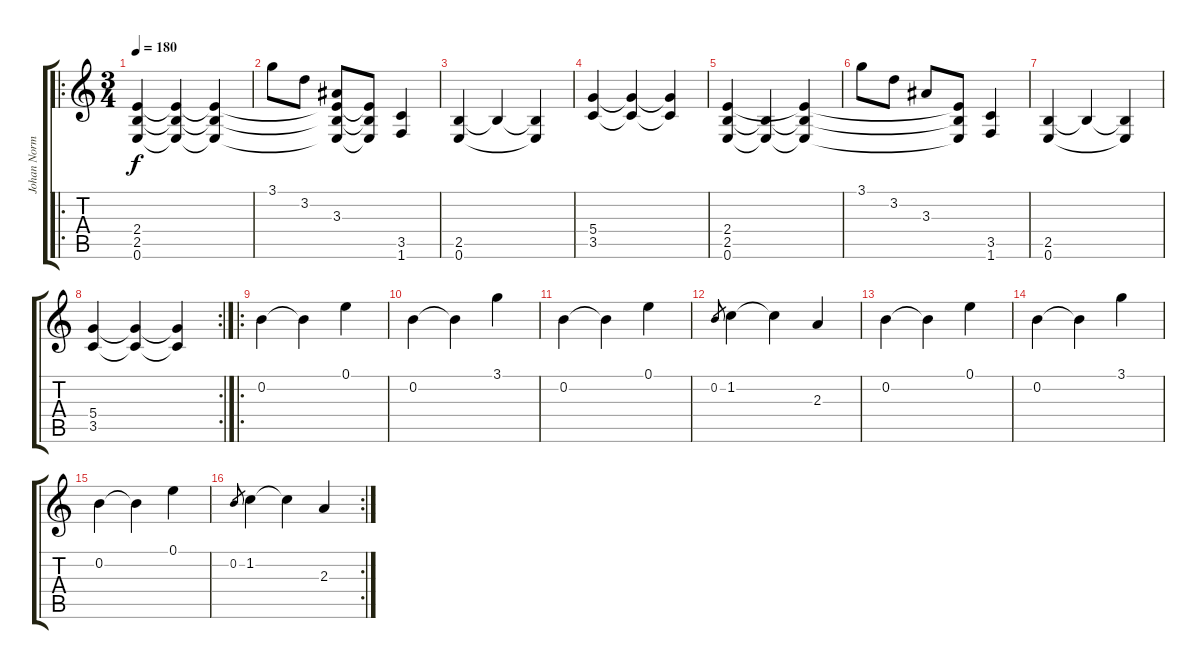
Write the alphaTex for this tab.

\track ("Johan Norman (RYTHYM)" "Johan Norm") {instrument distortionguitar}
\staff {score tabs}
\tuning (E4 B3 G3 D3 A2 E2) {hide}
\ro
\ts (3 4)
\tempo 180
\clef g2
\ks c
(2.4 2.5 0.6).4{dy f} (2.4{t} 2.5{t} 0.6{t}).4 (2.4{t} 2.5{t} 0.6{t}).4 |
3.1.8 3.2.8 (3.3 2.4{t} 2.5{t} 0.6{t}).8 (2.4{t} 2.5{t} 0.6{t}).8 (3.5 1.6).4 |
(2.5 0.6).4 2.5{t}.4 (2.5{t} 0.6{t}).4 |
(5.4 3.5).4 (5.4{t} 3.5{t}).4 (5.4{t} 3.5{t}).4 |
(2.4 2.5 0.6).4 (2.5{t} 0.6{t}).4 (2.4{t} 2.5{t} 0.6{t}).4 |
3.1.8 3.2.8 3.3.8 (2.4{t} 2.5{t} 0.6{t}).8 (3.5 1.6).4 |
(2.5 0.6).4 2.5{t}.4 (2.5{t} 0.6{t}).4 |
\rc 2
(5.4 3.5).4 (5.4{t} 3.5{t}).4 (5.4{t} 3.5{t}).4 |
\ro
0.2.4 0.2{t}.4 0.1.4 |
0.2.4 0.2{t}.4 3.1.4 |
0.2.4 0.2{t}.4 0.1.4 |
0.2.8{gr} 1.2.4 1.2{t}.4 2.3.4 |
0.2.4 0.2{t}.4 0.1.4 |
0.2.4 0.2{t}.4 3.1.4 |
0.2.4 0.2{t}.4 0.1.4 |
\rc 2
0.2.8{gr} 1.2.4 1.2{t}.4 2.3.4
